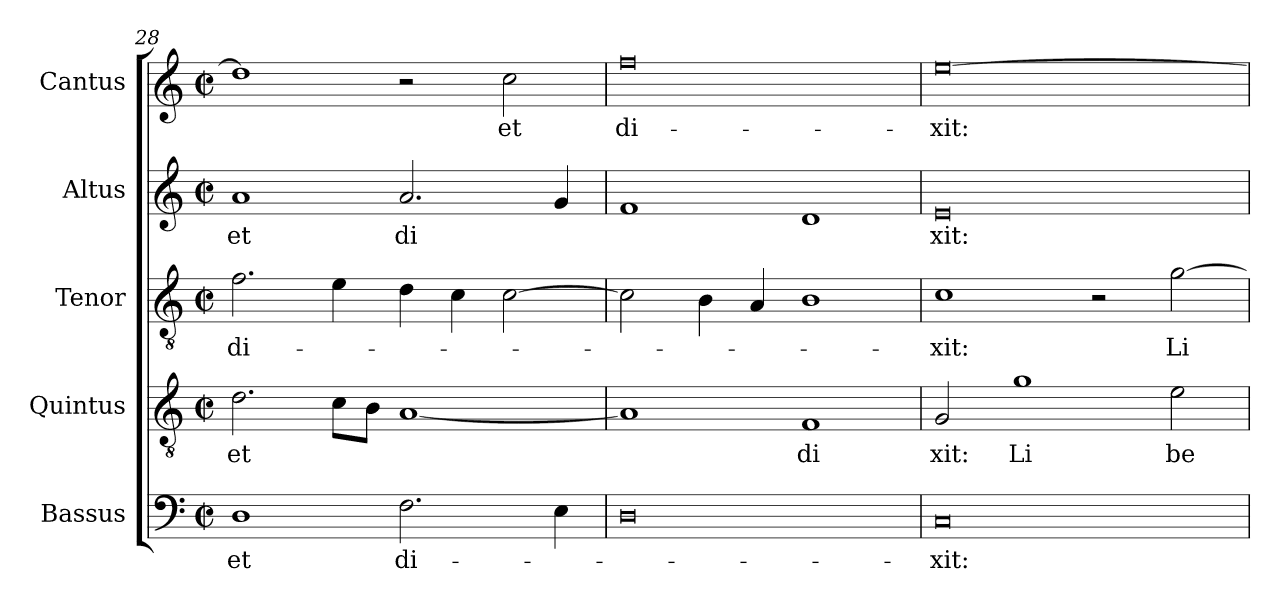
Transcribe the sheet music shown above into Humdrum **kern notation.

**kern	**text	**kern	**text	**kern	**text	**kern	**text	**kern	**text
*part5	*part5	*part4	*part4	*part3	*part3	*part2	*part2	*part1	*part1
*staff5	*staff5	*staff4	*staff4	*staff3	*staff3	*staff2	*staff2	*staff1	*staff1
*I"Bassus	*	*I"Quintus	*	*I"Tenor	*	*I"Altus	*	*I"Cantus	*
!!LO:LB:g=z
*clefF4	*	*clefGv2	*	*clefGv2	*	*clefG2	*	*clefG2	*
*M2/2	*	*M2/2	*	*M2/2	*	*M2/2	*	*M2/2	*
*met(c|)	*	*met(c|)	*	*met(c|)	*	*met(c|)	*	*met(c|)	*
=28	=28	=28	=28	=28	=28	=28	=28	=28	=28
!	!LO:LY:b:cj	!	!LO:LY:b:cj	!	!LO:LY:b:cj	!	!LO:LY:b:cj	!	!
1D	et	2.d\	et	2.f\	di-	1a	et	1dd]	.
.	.	8c\L	.	4e\	.	.	.	.	.
.	.	8B\J	.	.	.	.	.	.	.
!	!LO:LY:b:cj	!	!	!	!	!	!LO:LY:b:cj	!	!
2.F\	di-	[<1A	.	4d\	.	2.a/	di	2r	.
.	.	.	.	4c\	.	.	.	.	.
!	!	!	!	!	!	!	!	!	!LO:LY:b:cj
.	.	.	.	[>2c\	.	.	.	2cc\	et
4E\	.	.	.	.	.	4g/	.	.	.
=29	=29	=29	=29	=29	=29	=29	=29	=29	=29
!	!	!	!	!	!	!	!	!	!LO:LY:b:cj
0D	.	1A]	.	2c\]	.	1f	.	0ff	di-
.	.	.	.	4B\	.	.	.	.	.
.	.	.	.	4A/	.	.	.	.	.
!	!	!	!LO:LY:b:cj	!	!	!	!	!	!
.	.	1F	di	1B	.	1d	.	.	.
=30	=30	=30	=30	=30	=30	=30	=30	=30	=30
!	!LO:LY:b:cj	!	!LO:LY:b:cj	!	!LO:LY:b:cj	!	!LO:LY:b:cj	!	!LO:LY:b:cj
0C	-xit:	2G/	xit:	1c	-xit:	0e	xit:	[>0ee	-xit:
!	!	!	!LO:LY:b:cj	!	!	!	!	!	!
.	.	1g	Li	.	.	.	.	.	.
.	.	.	.	2r	.	.	.	.	.
!	!	!	!LO:LY:b:cj	!	!LO:LY:b:cj	!	!	!	!
.	.	2e\	be	[>2g\	Li-	.	.	.	.
=	=	=	=	=	=	=	=	=	=
*-	*-	*-	*-	*-	*-	*-	*-	*-	*-
